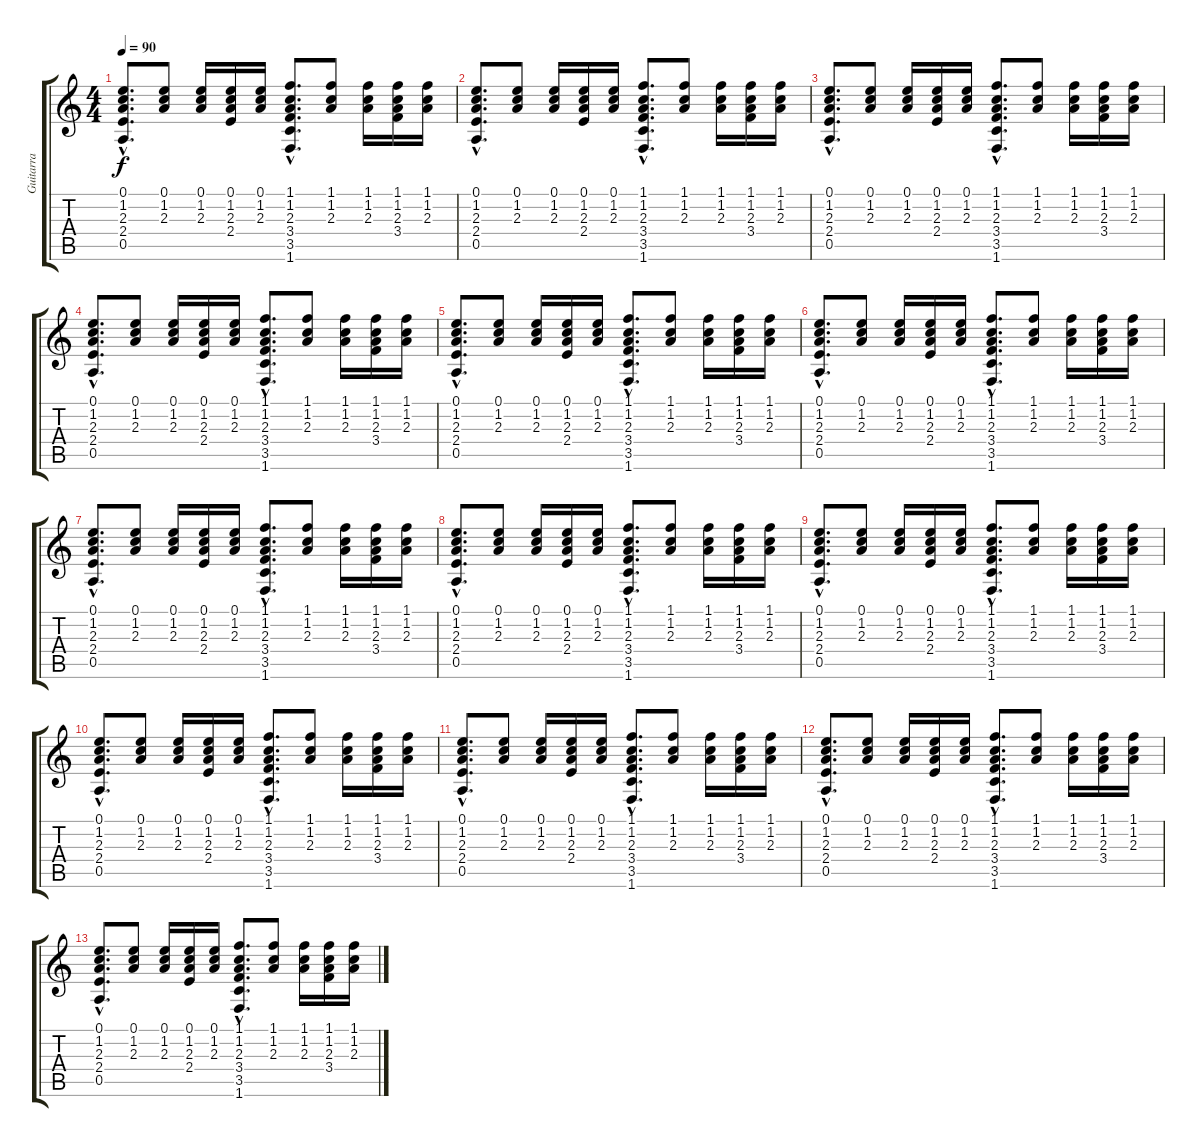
\track ("Guitarra" "Guitarra") {instrument acousticguitarnylon}
\staff {score tabs}
\tuning (E4 B3 G3 D3 A2 E2) {hide}
\ts (4 4)
\tempo 90
\clef g2
\ks c
(0.1{hac} 1.2{hac} 2.3{hac} 2.4{hac} 0.5{hac}).8{d dy f} (0.1 1.2 2.3).8 (0.1 1.2 2.3).16 (0.1 1.2 2.3 2.4).16 (0.1 1.2 2.3).16 (1.1{hac} 1.2{hac} 2.3{hac} 3.4{hac} 3.5{hac} 1.6{hac}).8{d} (1.1 1.2 2.3).8 (1.1 1.2 2.3).16 (1.1 1.2 2.3 3.4).16 (1.1 1.2 2.3).16 |
(0.1{hac} 1.2{hac} 2.3{hac} 2.4{hac} 0.5{hac}).8{d} (0.1 1.2 2.3).8 (0.1 1.2 2.3).16 (0.1 1.2 2.3 2.4).16 (0.1 1.2 2.3).16 (1.1{hac} 1.2{hac} 2.3{hac} 3.4{hac} 3.5{hac} 1.6{hac}).8{d} (1.1 1.2 2.3).8 (1.1 1.2 2.3).16 (1.1 1.2 2.3 3.4).16 (1.1 1.2 2.3).16 |
(0.1{hac} 1.2{hac} 2.3{hac} 2.4{hac} 0.5{hac}).8{d} (0.1 1.2 2.3).8 (0.1 1.2 2.3).16 (0.1 1.2 2.3 2.4).16 (0.1 1.2 2.3).16 (1.1{hac} 1.2{hac} 2.3{hac} 3.4{hac} 3.5{hac} 1.6{hac}).8{d} (1.1 1.2 2.3).8 (1.1 1.2 2.3).16 (1.1 1.2 2.3 3.4).16 (1.1 1.2 2.3).16 |
(0.1{hac} 1.2{hac} 2.3{hac} 2.4{hac} 0.5{hac}).8{d} (0.1 1.2 2.3).8 (0.1 1.2 2.3).16 (0.1 1.2 2.3 2.4).16 (0.1 1.2 2.3).16 (1.1{hac} 1.2{hac} 2.3{hac} 3.4{hac} 3.5{hac} 1.6{hac}).8{d} (1.1 1.2 2.3).8 (1.1 1.2 2.3).16 (1.1 1.2 2.3 3.4).16 (1.1 1.2 2.3).16 |
(0.1{hac} 1.2{hac} 2.3{hac} 2.4{hac} 0.5{hac}).8{d} (0.1 1.2 2.3).8 (0.1 1.2 2.3).16 (0.1 1.2 2.3 2.4).16 (0.1 1.2 2.3).16 (1.1{hac} 1.2{hac} 2.3{hac} 3.4{hac} 3.5{hac} 1.6{hac}).8{d} (1.1 1.2 2.3).8 (1.1 1.2 2.3).16 (1.1 1.2 2.3 3.4).16 (1.1 1.2 2.3).16 |
(0.1{hac} 1.2{hac} 2.3{hac} 2.4{hac} 0.5{hac}).8{d} (0.1 1.2 2.3).8 (0.1 1.2 2.3).16 (0.1 1.2 2.3 2.4).16 (0.1 1.2 2.3).16 (1.1{hac} 1.2{hac} 2.3{hac} 3.4{hac} 3.5{hac} 1.6{hac}).8{d} (1.1 1.2 2.3).8 (1.1 1.2 2.3).16 (1.1 1.2 2.3 3.4).16 (1.1 1.2 2.3).16 |
(0.1{hac} 1.2{hac} 2.3{hac} 2.4{hac} 0.5{hac}).8{d} (0.1 1.2 2.3).8 (0.1 1.2 2.3).16 (0.1 1.2 2.3 2.4).16 (0.1 1.2 2.3).16 (1.1{hac} 1.2{hac} 2.3{hac} 3.4{hac} 3.5{hac} 1.6{hac}).8{d} (1.1 1.2 2.3).8 (1.1 1.2 2.3).16 (1.1 1.2 2.3 3.4).16 (1.1 1.2 2.3).16 |
(0.1{hac} 1.2{hac} 2.3{hac} 2.4{hac} 0.5{hac}).8{d} (0.1 1.2 2.3).8 (0.1 1.2 2.3).16 (0.1 1.2 2.3 2.4).16 (0.1 1.2 2.3).16 (1.1{hac} 1.2{hac} 2.3{hac} 3.4{hac} 3.5{hac} 1.6{hac}).8{d} (1.1 1.2 2.3).8 (1.1 1.2 2.3).16 (1.1 1.2 2.3 3.4).16 (1.1 1.2 2.3).16 |
(0.1{hac} 1.2{hac} 2.3{hac} 2.4{hac} 0.5{hac}).8{d} (0.1 1.2 2.3).8 (0.1 1.2 2.3).16 (0.1 1.2 2.3 2.4).16 (0.1 1.2 2.3).16 (1.1{hac} 1.2{hac} 2.3{hac} 3.4{hac} 3.5{hac} 1.6{hac}).8{d} (1.1 1.2 2.3).8 (1.1 1.2 2.3).16 (1.1 1.2 2.3 3.4).16 (1.1 1.2 2.3).16 |
(0.1{hac} 1.2{hac} 2.3{hac} 2.4{hac} 0.5{hac}).8{d volume 11} (0.1 1.2 2.3).8 (0.1 1.2 2.3).16 (0.1 1.2 2.3 2.4).16 (0.1 1.2 2.3).16 (1.1{hac} 1.2{hac} 2.3{hac} 3.4{hac} 3.5{hac} 1.6{hac}).8{d volume 11} (1.1 1.2 2.3).8 (1.1 1.2 2.3).16 (1.1 1.2 2.3 3.4).16 (1.1 1.2 2.3).16 |
(0.1{hac} 1.2{hac} 2.3{hac} 2.4{hac} 0.5{hac}).8{d} (0.1 1.2 2.3).8 (0.1 1.2 2.3).16 (0.1 1.2 2.3 2.4).16 (0.1 1.2 2.3).16 (1.1{hac} 1.2{hac} 2.3{hac} 3.4{hac} 3.5{hac} 1.6{hac}).8{d} (1.1 1.2 2.3).8 (1.1 1.2 2.3).16 (1.1 1.2 2.3 3.4).16 (1.1 1.2 2.3).16 |
(0.1{hac} 1.2{hac} 2.3{hac} 2.4{hac} 0.5{hac}).8{d} (0.1 1.2 2.3).8 (0.1 1.2 2.3).16 (0.1 1.2 2.3 2.4).16 (0.1 1.2 2.3).16 (1.1{hac} 1.2{hac} 2.3{hac} 3.4{hac} 3.5{hac} 1.6{hac}).8{d} (1.1 1.2 2.3).8 (1.1 1.2 2.3).16 (1.1 1.2 2.3 3.4).16 (1.1 1.2 2.3).16 |
(0.1{hac} 1.2{hac} 2.3{hac} 2.4{hac} 0.5{hac}).8{d} (0.1 1.2 2.3).8 (0.1 1.2 2.3).16 (0.1 1.2 2.3 2.4).16 (0.1 1.2 2.3).16 (1.1{hac} 1.2{hac} 2.3{hac} 3.4{hac} 3.5{hac} 1.6{hac}).8{d} (1.1 1.2 2.3).8 (1.1 1.2 2.3).16 (1.1 1.2 2.3 3.4).16 (1.1 1.2 2.3).16
